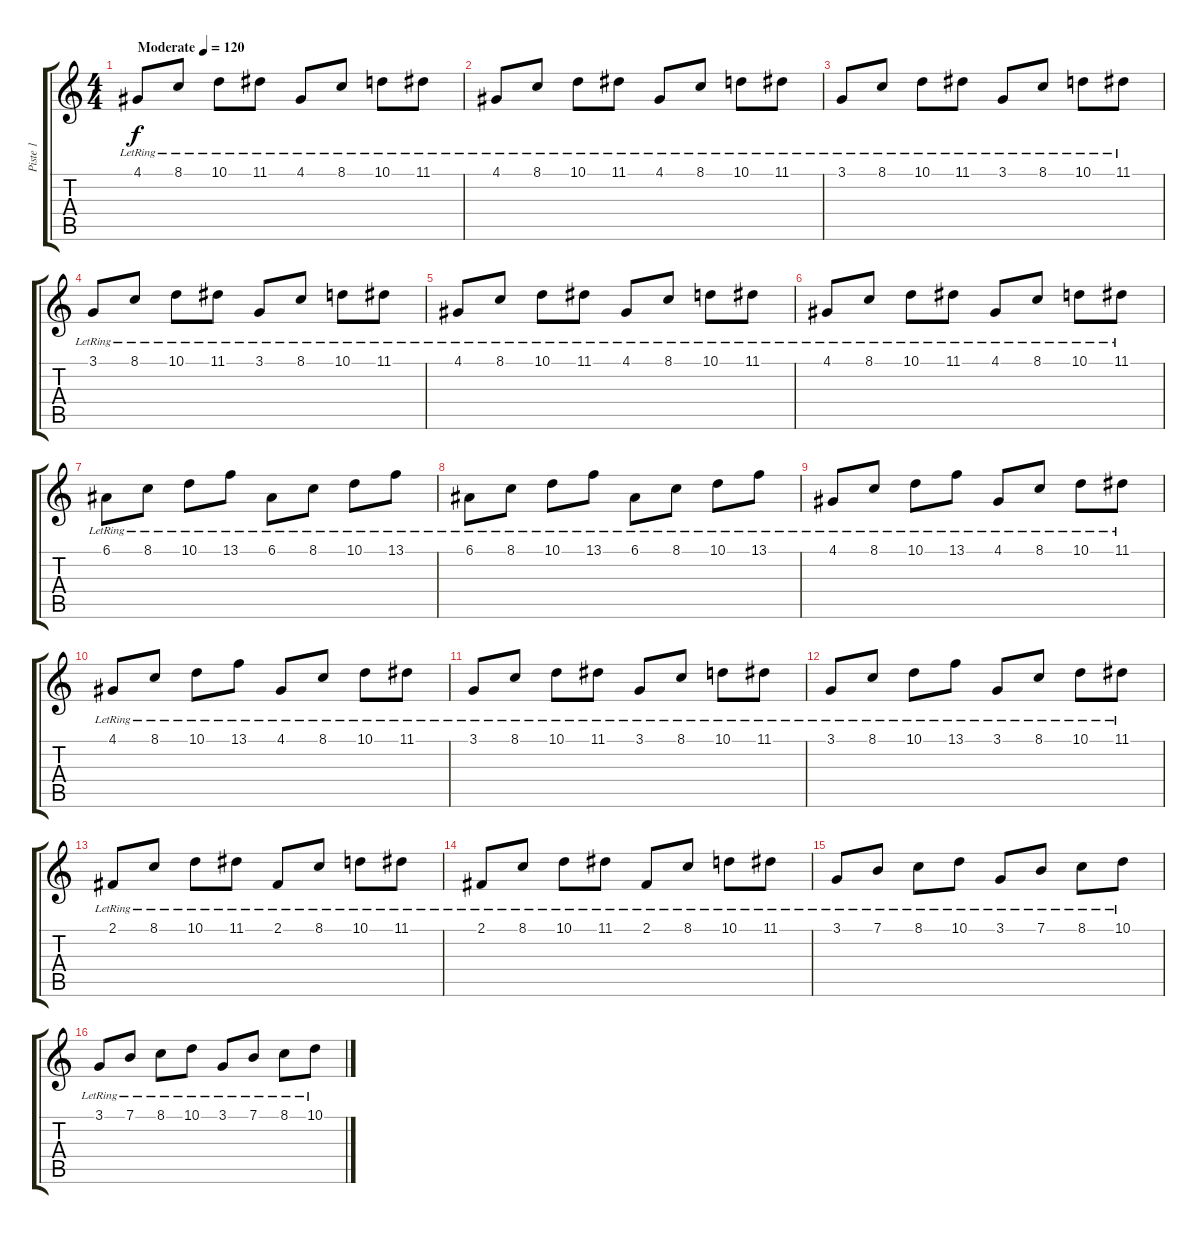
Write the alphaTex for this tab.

\track ("Piste 1" "Piste 1") {instrument brightacousticpiano}
\staff {score tabs}
\tuning (E4 B3 G3 D3 A2 E2) {hide}
\ts (4 4)
\tempo (120 "Moderate")
\clef g2
\ks c
4.1{lr}.8{dy f instrument brightacousticpiano} 8.1{lr}.8 10.1{lr}.8 11.1{lr}.8 4.1{lr}.8 8.1{lr}.8 10.1{lr}.8 11.1{lr}.8 |
4.1{lr}.8 8.1{lr}.8 10.1{lr}.8 11.1{lr}.8 4.1{lr}.8 8.1{lr}.8 10.1{lr}.8 11.1{lr}.8 |
3.1{lr}.8 8.1{lr}.8 10.1{lr}.8 11.1{lr}.8 3.1{lr}.8 8.1{lr}.8 10.1{lr}.8 11.1{lr}.8 |
3.1{lr}.8 8.1{lr}.8 10.1{lr}.8 11.1{lr}.8 3.1{lr}.8 8.1{lr}.8 10.1{lr}.8 11.1{lr}.8 |
4.1{lr}.8 8.1{lr}.8 10.1{lr}.8 11.1{lr}.8 4.1{lr}.8 8.1{lr}.8 10.1{lr}.8 11.1{lr}.8 |
4.1{lr}.8 8.1{lr}.8 10.1{lr}.8 11.1{lr}.8 4.1{lr}.8 8.1{lr}.8 10.1{lr}.8 11.1{lr}.8 |
6.1{lr}.8 8.1{lr}.8 10.1{lr}.8 13.1{lr}.8 6.1{lr}.8 8.1{lr}.8 10.1{lr}.8 13.1{lr}.8 |
6.1{lr}.8 8.1{lr}.8 10.1{lr}.8 13.1{lr}.8 6.1{lr}.8 8.1{lr}.8 10.1{lr}.8 13.1{lr}.8 |
4.1{lr}.8 8.1{lr}.8 10.1{lr}.8 13.1{lr}.8 4.1{lr}.8 8.1{lr}.8 10.1{lr}.8 11.1{lr}.8 |
4.1{lr}.8 8.1{lr}.8 10.1{lr}.8 13.1{lr}.8 4.1{lr}.8 8.1{lr}.8 10.1{lr}.8 11.1{lr}.8 |
3.1{lr}.8 8.1{lr}.8 10.1{lr}.8 11.1{lr}.8 3.1{lr}.8 8.1{lr}.8 10.1{lr}.8 11.1{lr}.8 |
3.1{lr}.8 8.1{lr}.8 10.1{lr}.8 13.1{lr}.8 3.1{lr}.8 8.1{lr}.8 10.1{lr}.8 11.1{lr}.8 |
2.1{lr}.8 8.1{lr}.8 10.1{lr}.8 11.1{lr}.8 2.1{lr}.8 8.1{lr}.8 10.1{lr}.8 11.1{lr}.8 |
2.1{lr}.8 8.1{lr}.8 10.1{lr}.8 11.1{lr}.8 2.1{lr}.8 8.1{lr}.8 10.1{lr}.8 11.1{lr}.8 |
3.1{lr}.8 7.1{lr}.8 8.1{lr}.8 10.1{lr}.8 3.1{lr}.8 7.1{lr}.8 8.1{lr}.8 10.1{lr}.8 |
3.1{lr}.8 7.1{lr}.8 8.1{lr}.8 10.1{lr}.8 3.1{lr}.8 7.1{lr}.8 8.1{lr}.8 10.1{lr}.8
